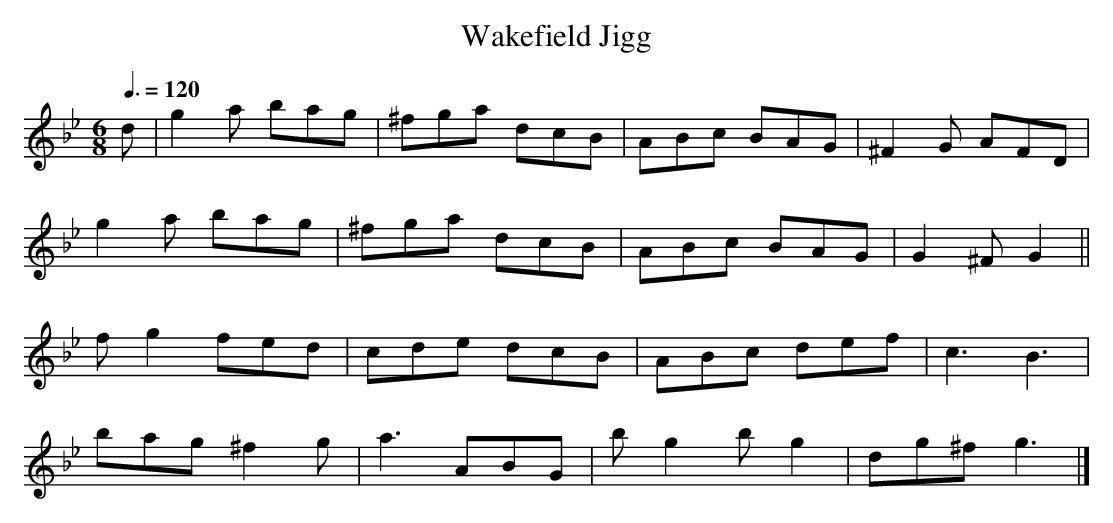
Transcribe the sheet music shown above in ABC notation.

X:1
T:Wakefield Jigg
M:6/8
L:1/8
Q:3/8=120
K:Gmin
d|g2a bag |^fga dcB|ABc BAG|^F2G AFD|
g2a bag|^fga dcB|ABc BAG|G2^FG2||
fg2fed|cde dcB|ABc def|c3B3|
bag ^f2g|a3ABG|bg2bg2|dg^fg3|]
